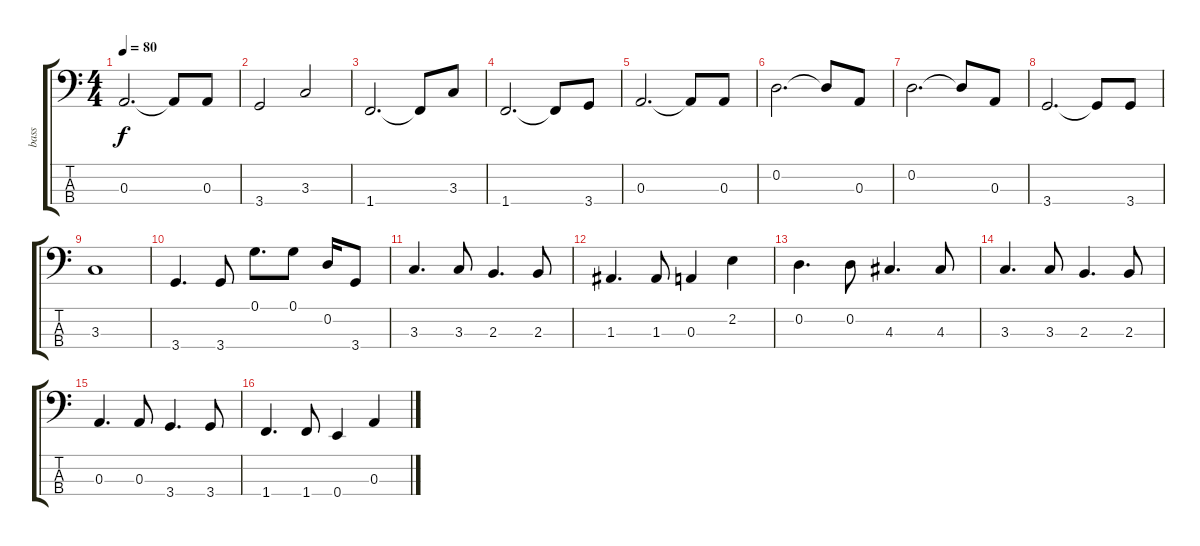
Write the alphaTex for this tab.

\track ("bass" "bass") {instrument fretlessbass}
\staff {score tabs}
\tuning (G2 D2 A1 E1) {hide}
\ts (4 4)
\tempo 80
\clef f4
\ks c
0.3.2{d dy f} 0.3{t}.8 0.3.8 |
3.4.2 3.3.2 |
1.4.2{d} 1.4{t}.8 3.3.8 |
1.4.2{d} 1.4{t}.8 3.4.8 |
0.3.2{d} 0.3{t}.8 0.3.8 |
0.2.2{d} 0.2{t}.8 0.3.8 |
0.2.2{d} 0.2{t}.8 0.3.8 |
3.4.2{d} 3.4{t}.8 3.4.8 |
3.3.1 |
3.4.4{d} 3.4.8 0.1.8{d} 0.1.8 0.2.16 3.4.8 |
3.3.4{d} 3.3.8 2.3.4{d} 2.3.8 |
1.3.4{d} 1.3.8 0.3.4 2.2.4 |
0.2.4{d} 0.2.8 4.3.4{d} 4.3.8 |
3.3.4{d} 3.3.8 2.3.4{d} 2.3.8 |
0.3.4{d} 0.3.8 3.4.4{d} 3.4.8 |
1.4.4{d} 1.4.8 0.4.4 0.3.4
